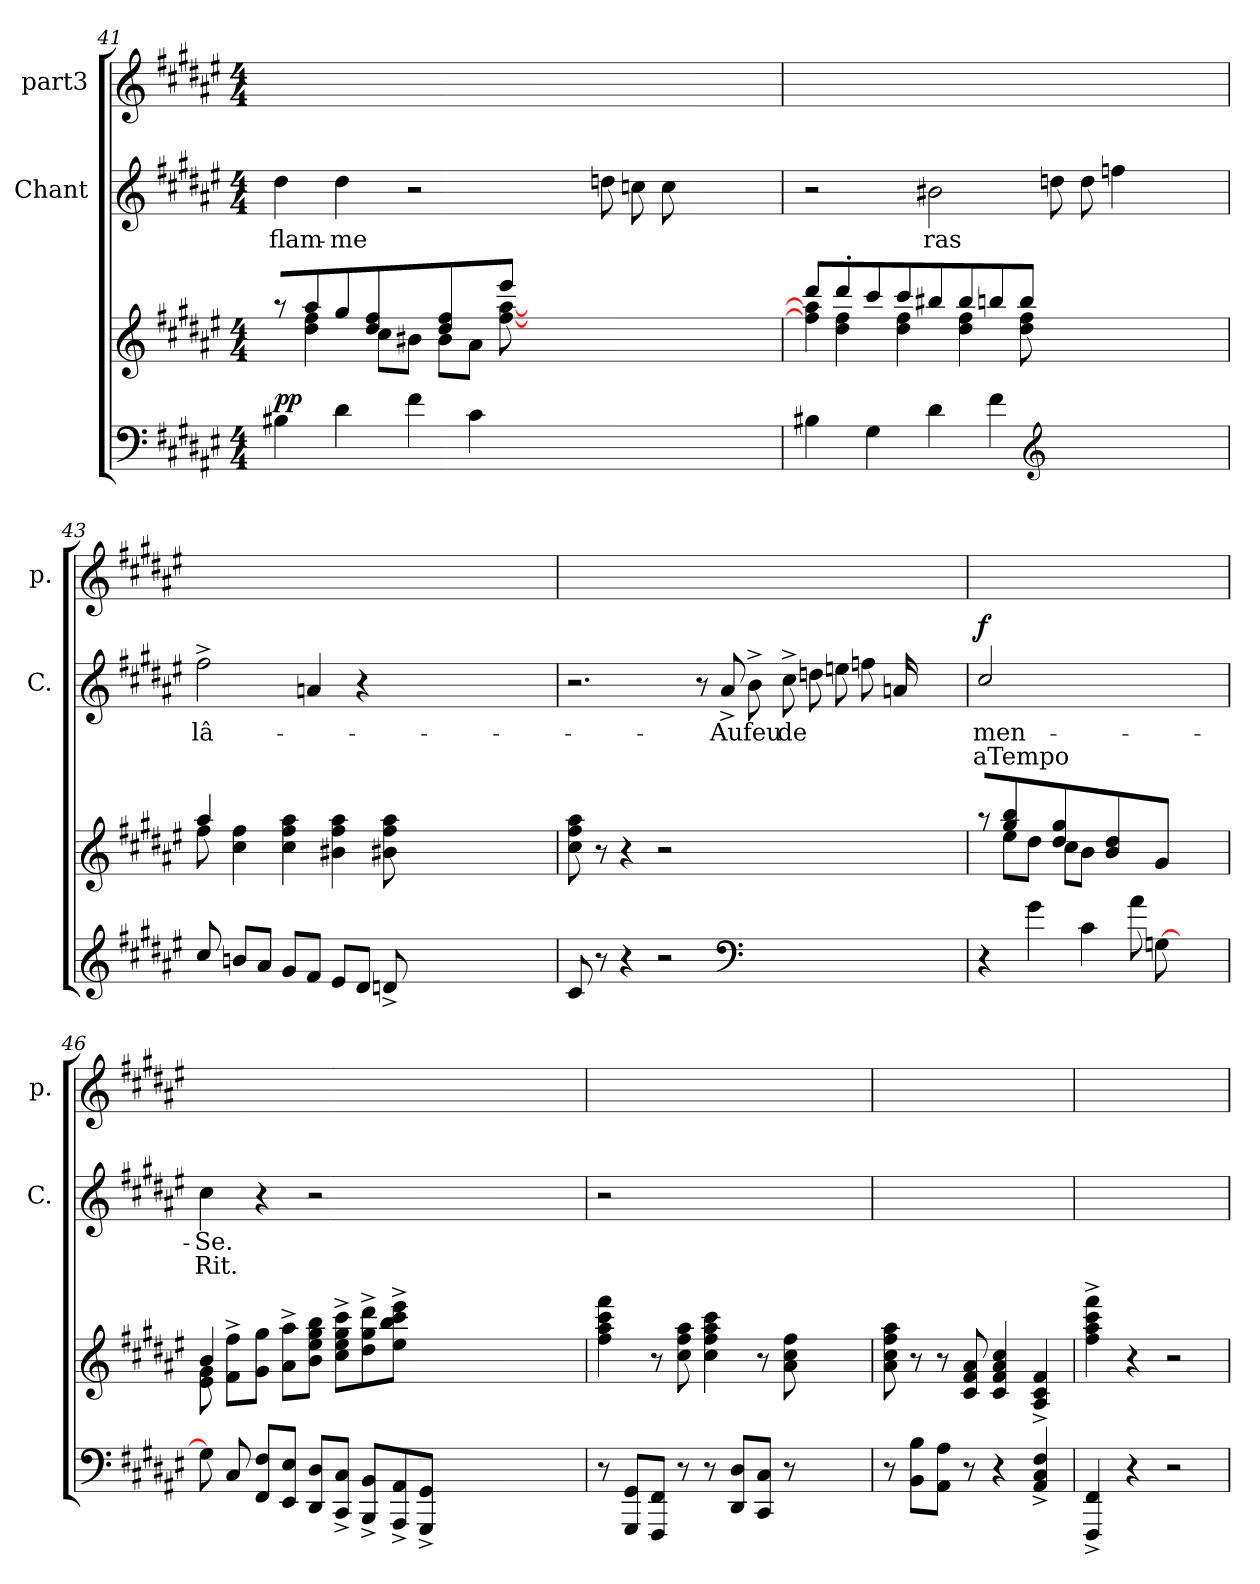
**kern	**kern	**dynam	**kern	**text	**text	**dynam	**kern
*part3	*part3	*part3	*part2	*part2	*part2	*part2	*part1
*staff4	*staff3	*staff3/4	*staff2	*staff2	*staff2	*staff2	*staff1
*	*	*	*I"Chant	*	*	*	*I"part3
*	*	*	*I'C.	*	*	*	*I'p.
!!LO:PB:g=z
*clefF4	*clefG2	*	*clefG2	*	*	*	*clefG2
*k[f#c#g#d#a#e#]	*k[f#c#g#d#a#e#]	*	*k[f#c#g#d#a#e#]	*	*	*	*k[f#c#g#d#a#e#]
*M4/4	*M4/4	*	*M4/4	*	*	*	*M4/4
=41	=41	=41	=41	=41	=41	=41	=41
*	*^	*	*	*	*	*	*
!	!	!	!LO:DY:a=2	!	!	!	!	!
4B#Xi\	8r	8ryy	pp	4dd#j\	flam-	.	.	1ryy
.	8aa#j/L	4dd#Z\ 4ff#Z\	.	.	.	.	.	.
4d#i\	8gg#j/J	.	.	4dd#j\	me	.	.	.
.	4ff#j/ 4dd#j/	8cc#Z\L	.	.	.	.	.	.
4f#i\	.	8b#XZ\J	.	2r	.	.	.	.
.	4ff#j/ 4dd#j/	8b#Z\L	.	.	.	.	.	.
4c#i\	.	8a#Z\J	.	.	.	.	.	.
.	8eee#j/J	[8aa#Z\ [8ff#Z\	.	.	.	.	.	.
1ryy	1ryy	1ryy	.	2ryy	.	.	.	1ryy
.	.	.	.	8ddV\	.	.	.	.
.	.	.	.	8ccV\	.	.	.	.
.	.	.	.	8ccV\	.	.	.	.
.	.	.	.	2ryy	.	.	.	.
4.ryy	4.ryy	4.ryy	.	.	.	.	.	4.ryy
=42	=42	=42	=42	=42	=42	=42	=42	=42
4B#Xi\	8ddd#j/J	8ff#Z]\ 8aa#Z]\J	.	2r	.	.	.	1ryy
.	8ddd#'>'>j/L	4dd#Z\ 4ff#Z\	.	.	.	.	.	.
4G#i\	8ccc#j/J	.	.	.	.	.	.	.
.	8ccc#j/L	4dd#Z\ 4ff#Z\	.	.	.	.	.	.
4d#i\	8bb#Xj/J	.	.	2b#Xj\	ras	.	.	.
.	8bb#j/L	4dd#Z\ 4ff#Z\	.	.	.	.	.	.
4f#i\	8bbnj/J	.	.	.	.	.	.	.
.	8bbj/J	8dd#Z\ 8ff#Z\	.	.	.	.	.	.
*clefG2	*	*	*	*	*	*	*	*
2ryy	2ryy	2ryy	.	8ddV\	.	.	.	2ryy
.	.	.	.	8ddV\	.	.	.	.
.	.	.	.	4ffV\	.	.	.	.
2ryy	2ryy	2ryy	.	2ryy	.	.	.	2ryy
!!LO:LB:g=z
=43	=43	=43	=43	=43	=43	=43	=43	=43
8cc#i/	8aa#j/J	8ff#Z\	.	2ff#^>j\	lâ-	.	.	1ryy
8bni/L	4cc#j\ 4ff#j\	2..ryy	.	.	.	.	.	.
8a#i/J	.	.	.	.	.	.	.	.
8g#i/L	4cc#j\ 4ff#j\ 4aa#j\	.	.	.	.	.	.	.
8f#i/J	.	.	.	4aV/	.	.	.	.
8e#i/L	4b#Xj\ 4ff#j\ 4aa#j\	.	.	.	.	.	.	.
8d#i/J	.	.	.	4r	.	.	.	.
8dn^<i/	8b#Xj\ 8aa#j\ 8ff#j\	.	.	.	.	.	.	.
1ryy	1ryy	1ryy	.	2.ryy	.	.	.	1ryy
.	.	.	.	2ryy	.	.	.	.
4ryy	4ryy	4ryy	.	.	.	.	.	4ryy
*	*v	*v	*	*	*	*	*	*
=44	=44	=44	=44	=44	=44	=44	=44
8c#i/	8cc#j\ 8ff#j\ 8aa#j\	.	2.r	.	.	.	1ryy
8r	8r	.	.	.	.	.	.
4r	4r	.	.	.	.	.	.
2r	2r	.	.	.	.	.	.
.	.	.	8r	.	.	.	.
.	.	.	8a#^>j/	Au	.	.	.
*clefF4	*	*	*	*	*	*	*
2ryy	2ryy	.	8b^>j\	feu	.	.	2ryy
.	.	.	8cc#^>j\	de	.	.	.
.	.	.	8ddV\	.	.	.	.
.	.	.	8eeV\	.	.	.	.
!	!	!	!LO:N:vis=8	!	!	!	!
2.ryy	2.ryy	.	8.ffV\	.	.	.	2.ryy
.	.	.	16aV/	.	.	.	.
.	.	.	2ryy	.	.	.	.
!!LO:LB:g=z
=45	=45	=45	=45	=45	=45	=45	=45
*	*^	*	*	*	*	*	*
!	!	!	!	!	!	!	!LO:DY:a	!
4r	8r	8ryy	.	2cc#j/	men-	aTempo	f	1ryy
.	4bbj/ 4gg#j/	8ee#Z\L	.	.	.	.	.	.
4g#i\	.	8dd#Z\J	.	.	.	.	.	.
.	4gg#j/ 4dd#j/	8cc#Z\L	.	.	.	.	.	.
4c#i\	.	8bZ\J	.	2ryy	.	.	.	.
.	4dd#j/ 4bj/	4.ryy	.	.	.	.	.	.
8a#i\	.	.	.	.	.	.	.	.
[8GZ\	8g#j\J	.	.	.	.	.	.	.
8ryy	4ryy	4ryy	.	4ryy	.	.	.	4ryy
8ryy	.	.	.	.	.	.	.	.
=46	=46	=46	=46	=46	=46	=46	=46	=46
8GZ\]	8bj/J	8g#Z\ 8e#Z\	.	4cc#j\	Se.	Rit.	.	1ryy
8C#i/	8f#j^>\ 8ff#j^>\L	2..ryy	.	.	.	.	.	.
8F#i/ 8FF#i/L	8g#j\ 8gg#j\J	.	.	4r	.	.	.	.
8E#i/ 8EE#i/J	8a#j^>\ 8aa#j^>\L	.	.	.	.	.	.	.
8D#i/ 8DD#i/L	8bj\ 8ee#j\ 8gg#j\ 8bbj\J	.	.	2r	.	.	.	.
8C#i^</ 8CC#i^</J	8cc#j^>\ 8ee#j^>\ 8gg#j^>\ 8ccc#j^>\L	.	.	.	.	.	.	.
8BBi^</ 8BBBi^</L	8dd#j^>\ 8gg#j^>\ 8ddd#j^>\	.	.	.	.	.	.	.
8AA#i^</ 8AAA#i^</	8ee#j^>\ 8bbj^>\ 8ccc#j^>\ 8eee#j^>\J	.	.	.	.	.	.	.
8GG#i^</ 8GGG#i^</J	1ryy	1ryy	.	2ryy	.	.	.	1ryy
1ryy	.	.	.	.	.	.	.	.
.	.	.	.	2ryy	.	.	.	.
.	8ryy	8ryy	.	8ryy	.	.	.	8ryy
*	*v	*v	*	*	*	*	*	*
!!LO:LB:g=z
=47	=47	=47	=47	=47	=47	=47	=47
8r	4ff#j\ 4aa#j\ 4ccc#j\ 4fff#j\	.	2r	.	.	.	1ryy
8GG#i/ 8GGG#i/L	.	.	.	.	.	.	.
8FF#i/ 8FFF#i/J	8r	.	.	.	.	.	.
8r	8cc#j\ 8ff#j\ 8aa#j\	.	.	.	.	.	.
8r	4cc#j\ 4ff#j\ 4aa#j\ 4ccc#j\	.	1ryy	.	.	.	.
8D#i/ 8DD#i/L	.	.	.	.	.	.	.
8C#i/ 8CC#i/J	8r	.	.	.	.	.	.
8r	8a#j\ 8cc#j\ 8ff#j\	.	.	.	.	.	.
2ryy	2ryy	.	.	.	.	.	2ryy
=48	=48	=48	=48	=48	=48	=48	=48
8r	8a#j\ 8cc#j\ 8ff#j\ 8aa#j\	.	1ryy	.	.	.	1ryy
8BBi\ 8Bi\L	8r	.	.	.	.	.	.
8AA#i\ 8A#i\J	8r	.	.	.	.	.	.
8r	8a#j/ 8f#j/ 8c#j/	.	.	.	.	.	.
4r	4cc#j/ 4a#j/ 4f#j/ 4c#j/	.	.	.	.	.	.
4F#i^</ 4C#i^</ 4AA#i^</	4f#j^>/ 4c#j^>/ 4A#j^>/	.	.	.	.	.	.
=49	=49	=49	=49	=49	=49	=49	=49
4FF#i^</ 4FFF#i^</	4ff#j^>\ 4aa#j^>\ 4ccc#j^>\ 4fff#j^>\	.	1ryy	.	.	.	1ryy
4r	4r	.	.	.	.	.	.
2r	2r	.	.	.	.	.	.
=	=	=	=	=	=	=	=
*-	*-	*-	*-	*-	*-	*-	*-
